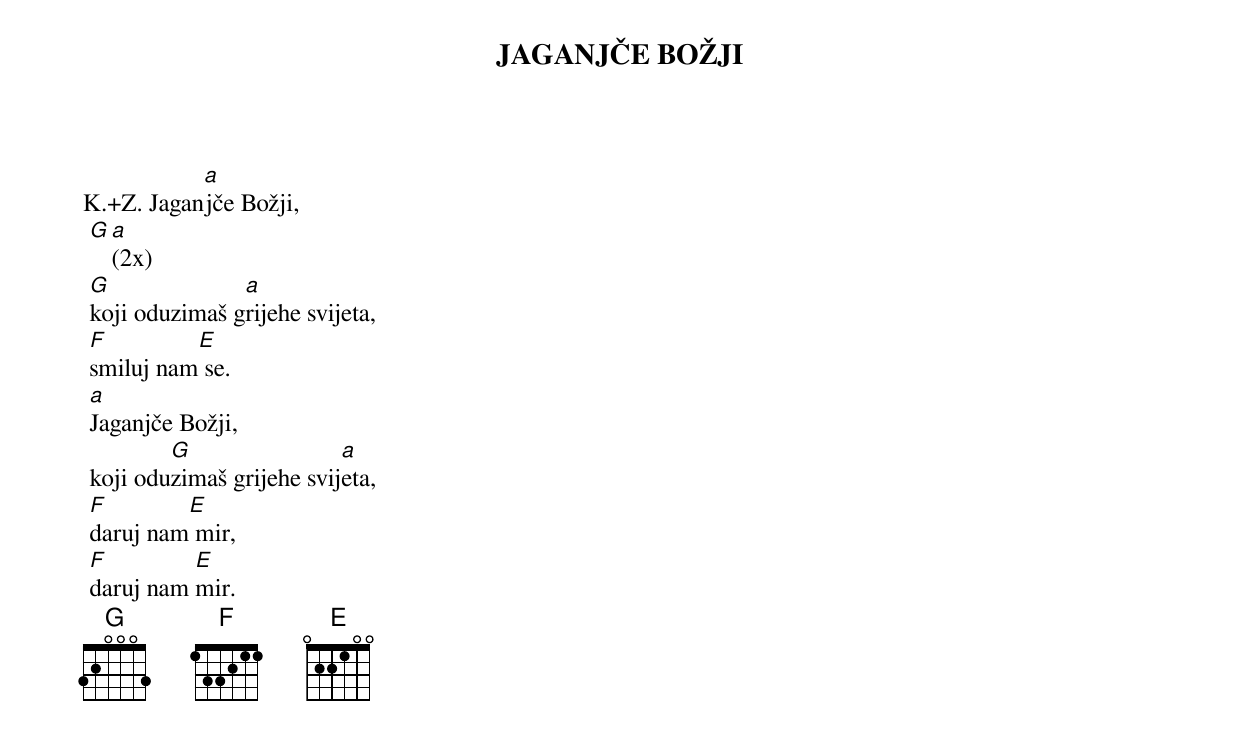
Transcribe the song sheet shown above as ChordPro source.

{title: JAGANJČE BOŽJI}

K.+Z.	Jagan[a]jče Božji,
	[G][a](2x)
	[G]koji oduzimaš g[a]rijehe svijeta,
	[F]smiluj nam[E] se.
	[a]Jaganjče Božji,
	koji odu[G]zimaš grijehe svij[a]eta,
	[F]daruj nam[E] mir,
	[F]daruj nam [E]mir.
